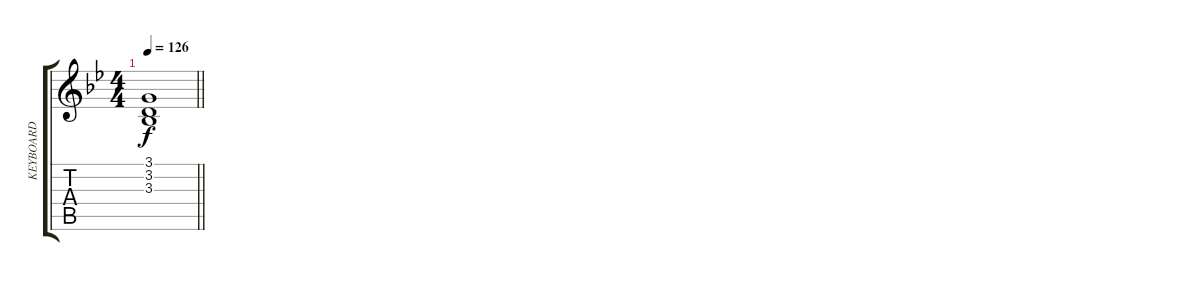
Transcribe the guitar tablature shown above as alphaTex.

\track ("KEYBOARD" "KEYBOARD") {instrument acousticgrandpiano}
\staff {score tabs}
\tuning (E4 B3 G3 D3 A2 E2) {hide}
\ts (4 4)
\tempo 126
\clef g2
\barLineRight lightlight
\ks bb
(3.1{t} 3.2{t} 3.3{t}).1{dy f}
